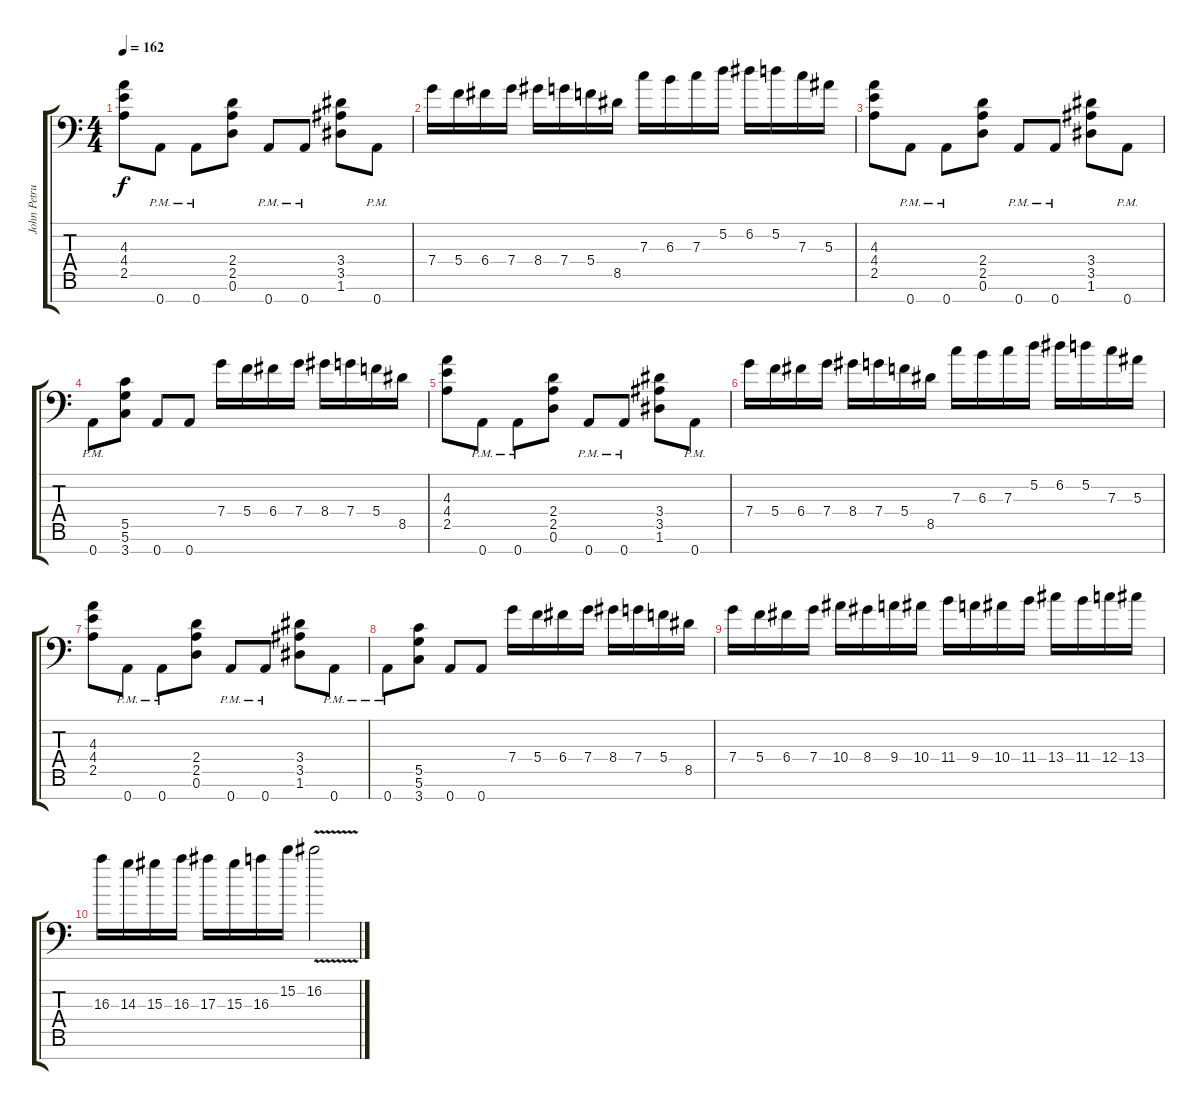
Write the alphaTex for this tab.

\track ("John Petrucci" "John Petru") {instrument distortionguitar}
\staff {score tabs}
\tuning (D4 A3 F3 C3 G2 D2 A1) {hide}
\ts (4 4)
\tempo 162
\clef f4
\ks c
(4.3 4.4 2.5).8{dy f} 0.7{pm}.8 0.7{pm}.8 (2.4 2.5 0.6).8 0.7{pm}.8 0.7{pm}.8 (3.4 3.5 1.6).8 0.7{pm}.8 |
7.4.16 5.4.16 6.4.16 7.4.16 8.4.16 7.4.16 5.4.16 8.5.16 7.3.16 6.3.16 7.3.16 5.2.16 6.2.16 5.2.16 7.3.16 5.3.16 |
(4.3 4.4 2.5).8 0.7{pm}.8 0.7{pm}.8 (2.4 2.5 0.6).8 0.7{pm}.8 0.7{pm}.8 (3.4 3.5 1.6).8 0.7{pm}.8 |
0.7{pm}.8 (5.5 5.6 3.7).8 0.7.8 0.7.8 7.4.16 5.4.16 6.4.16 7.4.16 8.4.16 7.4.16 5.4.16 8.5.16 |
(4.3 4.4 2.5).8 0.7{pm}.8 0.7{pm}.8 (2.4 2.5 0.6).8 0.7{pm}.8 0.7{pm}.8 (3.4 3.5 1.6).8 0.7{pm}.8 |
7.4.16 5.4.16 6.4.16 7.4.16 8.4.16 7.4.16 5.4.16 8.5.16 7.3.16 6.3.16 7.3.16 5.2.16 6.2.16 5.2.16 7.3.16 5.3.16 |
(4.3 4.4 2.5).8 0.7{pm}.8 0.7{pm}.8 (2.4 2.5 0.6).8 0.7{pm}.8 0.7{pm}.8 (3.4 3.5 1.6).8 0.7{pm}.8 |
0.7{pm}.8 (5.5 5.6 3.7).8 0.7.8 0.7.8 7.4.16 5.4.16 6.4.16 7.4.16 8.4.16 7.4.16 5.4.16 8.5.16 |
7.4.16{volume 13} 5.4.16 6.4.16 7.4.16 10.4.16 8.4.16 9.4.16 10.4.16 11.4.16 9.4.16 10.4.16 11.4.16 13.4.16 11.4.16 12.4.16 13.4.16 |
16.3.16 14.3.16 15.3.16 16.3.16 17.3.16 15.3.16 16.3.16 15.2.16 16.2{v}.2
